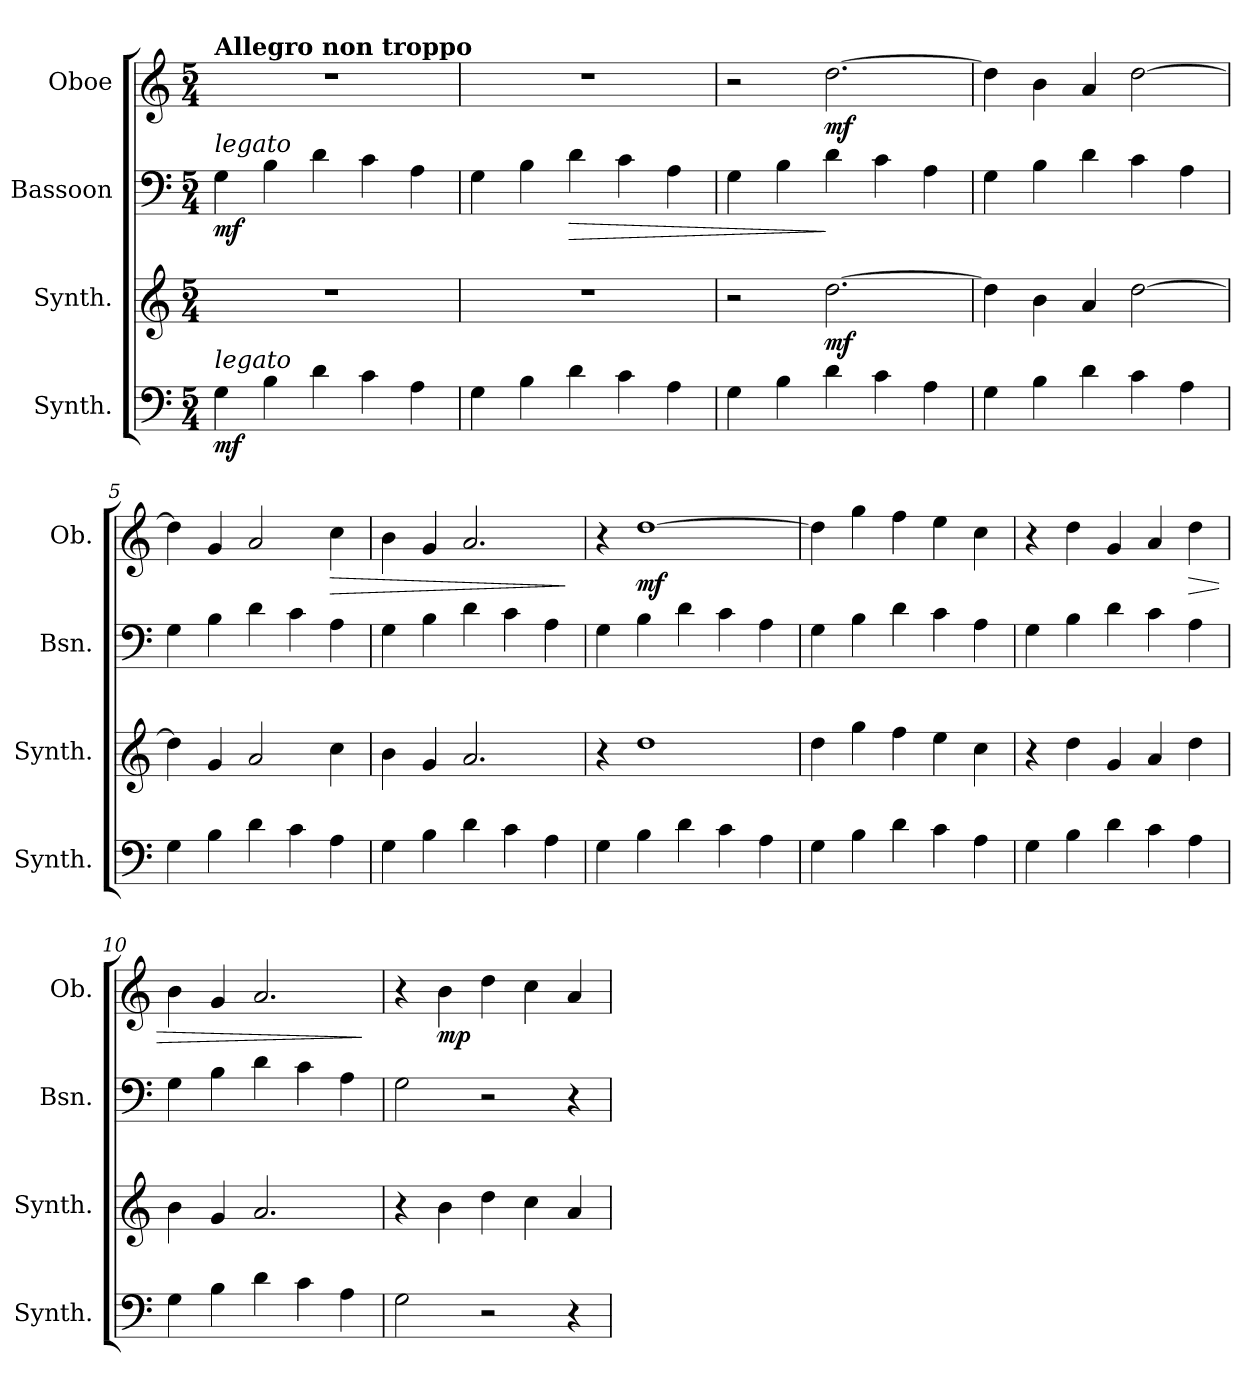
**kern	**dynam	**kern	**dynam	**kern	**dynam	**kern	**dynam
*part4	*part4	*part3	*part3	*part2	*part2	*part1	*part1
*staff4	*staff4	*staff3	*staff3	*staff2	*staff2	*staff1	*staff1
*I"Synth.	*	*I"Synth.	*	*I"Bassoon	*	*I"Oboe	*
*I'Synth.	*	*I'Synth.	*	*I'Bsn.	*	*I'Ob.	*
*clefF4	*	*clefG2	*	*clefF4	*	*clefG2	*
*k[]	*	*k[]	*	*k[]	*	*k[]	*
*M5/4	*	*M5/4	*	*M5/4	*	*M5/4	*
*MM156	*	*MM156	*	*MM156	*	*MM156	*
=1	=1	=1	=1	=1	=1	=1	=1
!	!	!	!	!	!	!LO:TX:a:B:t=Allegro non troppo	!
!	!	!	!	!LO:TX:a:i:t=legato	!	!	!
!LO:TX:a:i:t=legato	!	!	!	!	!	!	!
!	!LO:DY:b	!	!	!	!LO:DY:b	!	!
4G\	mf	4%5r	.	4G\	mf	4%5r	.
4B\	.	.	.	4B\	.	.	.
4d\	.	.	.	4d\	.	.	.
4c\	.	.	.	4c\	.	.	.
4A\	.	.	.	4A\	.	.	.
=2	=2	=2	=2	=2	=2	=2	=2
4G\	.	4%5r	.	4G\	.	4%5r	.
4B\	.	.	.	4B\	.	.	.
!	!	!	!	!	!LO:HP:b	!	!
4d\	.	.	.	4d\	>	.	.
4c\	.	.	.	4c\	.	.	.
4A\	.	.	.	4A\	.	.	.
=3	=3	=3	=3	=3	=3	=3	=3
4G\	.	2r	.	4G\	.	2r	.
4B\	.	.	.	4B\	.	.	.
!	!	!	!LO:DY:b	!	!	!	!LO:DY:b
4d\	.	[2.dd\	mf	4d\	]	[2.dd\	mf
4c\	.	.	.	4c\	.	.	.
4A\	.	.	.	4A\	.	.	.
=4	=4	=4	=4	=4	=4	=4	=4
4G\	.	4dd\]	.	4G\	.	4dd\]	.
4B\	.	4b\	.	4B\	.	4b\	.
4d\	.	4a/	.	4d\	.	4a/	.
4c\	.	[2dd\	.	4c\	.	[2dd\	.
4A\	.	.	.	4A\	.	.	.
=5	=5	=5	=5	=5	=5	=5	=5
4G\	.	4dd\]	.	4G\	.	4dd\]	.
4B\	.	4g/	.	4B\	.	4g/	.
4d\	.	2a/	.	4d\	.	2a/	.
4c\	.	.	.	4c\	.	.	.
!	!	!	!	!	!	!	!LO:HP:b
4A\	.	4cc\	.	4A\	.	4cc\	>
=6	=6	=6	=6	=6	=6	=6	=6
4G\	.	4b\	.	4G\	.	4b\	.
4B\	.	4g/	.	4B\	.	4g/	.
4d\	.	2.a/	.	4d\	.	2.a/	.
4c\	.	.	.	4c\	.	.	.
4A\	.	.	.	4A\	.	.	.
.	.	.	.	.	.	.	]
!!LO:LB:g=z
=7	=7	=7	=7	=7	=7	=7	=7
4G\	.	4r	.	4G\	.	4r	.
!	!	!	!	!	!	!	!LO:DY:b
4B\	.	1dd	.	4B\	.	[1dd	mf
4d\	.	.	.	4d\	.	.	.
4c\	.	.	.	4c\	.	.	.
4A\	.	.	.	4A\	.	.	.
=8	=8	=8	=8	=8	=8	=8	=8
4G\	.	4dd\	.	4G\	.	4dd\]	.
4B\	.	4gg\	.	4B\	.	4gg\	.
4d\	.	4ff\	.	4d\	.	4ff\	.
4c\	.	4ee\	.	4c\	.	4ee\	.
4A\	.	4cc\	.	4A\	.	4cc\	.
=9	=9	=9	=9	=9	=9	=9	=9
4G\	.	4r	.	4G\	.	4r	.
4B\	.	4dd\	.	4B\	.	4dd\	.
4d\	.	4g/	.	4d\	.	4g/	.
4c\	.	4a/	.	4c\	.	4a/	.
!	!	!	!	!	!	!	!LO:HP:b
4A\	.	4dd\	.	4A\	.	4dd\	>
=10	=10	=10	=10	=10	=10	=10	=10
4G\	.	4b\	.	4G\	.	4b\	.
4B\	.	4g/	.	4B\	.	4g/	.
4d\	.	2.a/	.	4d\	.	2.a/	.
4c\	.	.	.	4c\	.	.	.
4A\	.	.	.	4A\	.	.	.
.	.	.	.	.	.	.	]
=11	=11	=11	=11	=11	=11	=11	=11
*	*	*	*	*	*	*MM150	*
2G\	.	4r	.	2G\	.	4r	.
!	!	!	!	!	!	!	!LO:DY:b
.	.	4b\	.	.	.	4b\	mp
2r	.	4dd\	.	2r	.	4dd\	.
.	.	4cc\	.	.	.	4cc\	.
4r	.	4a/	.	4r	.	4a/	.
=	=	=	=	=	=	=	=
*-	*-	*-	*-	*-	*-	*-	*-
